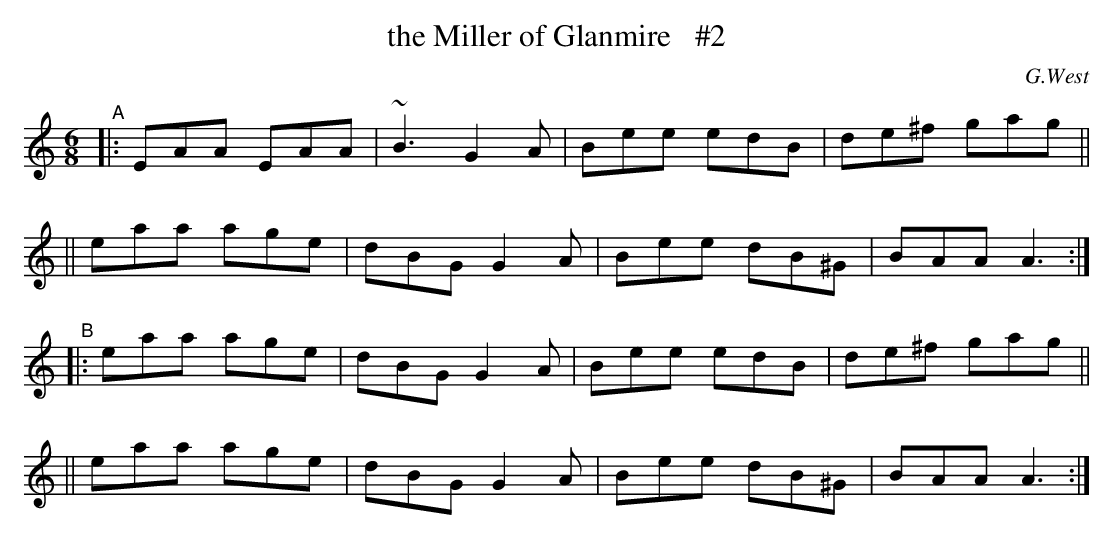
X:1
T: the Miller of Glanmire   #2
O: G.West
M: 6/8
K: Am
"^A"\
|: EAA EAA | ~B3 G2A | Bee edB  | de^f gag ||
|| eaa age | dBG G2A | Bee dB^G | BAA  A3  :|
"^B"\
|: eaa age | dBG G2A | Bee edB  | de^f gag ||
|| eaa age | dBG G2A | Bee dB^G | BAA  A3  :|
